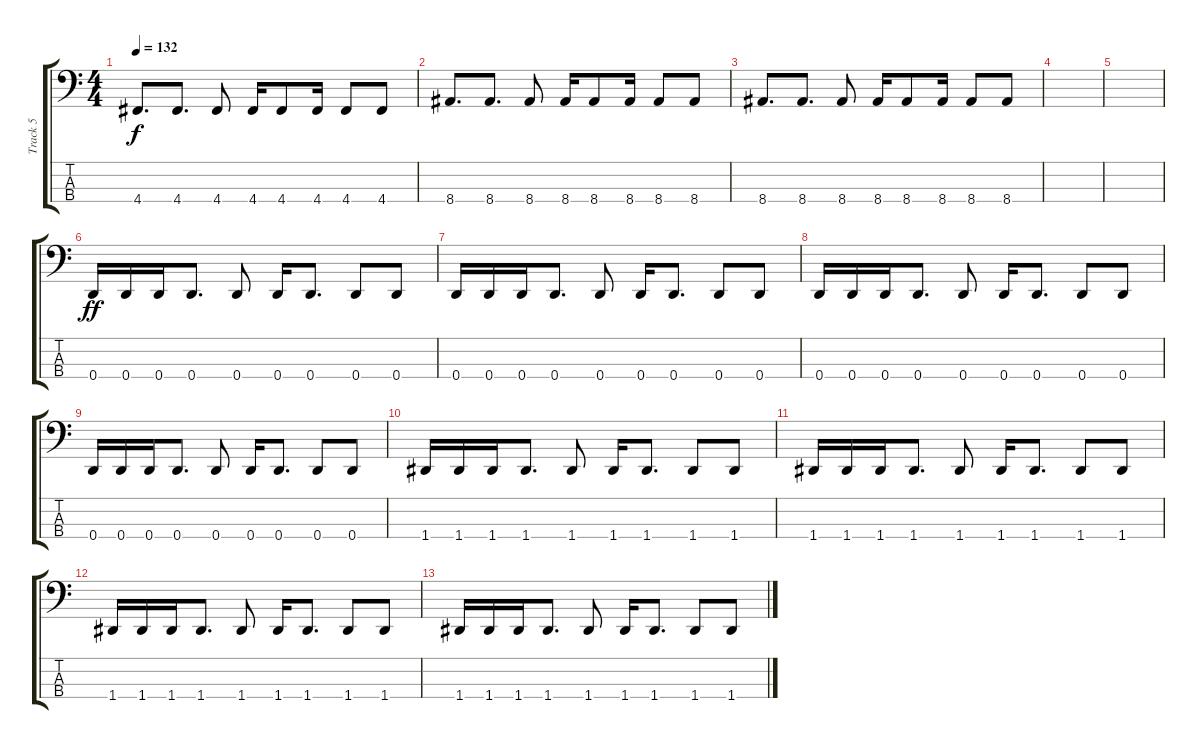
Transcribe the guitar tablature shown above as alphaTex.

\track ("Track 5" "Track 5") {instrument slapbass2}
\staff {score tabs}
\tuning (G2 D2 A1 D1) {hide}
\ts (4 4)
\tempo 132
\clef f4
\ks c
4.4.8{d dy f} 4.4.8{d} 4.4.8 4.4.16 4.4.8 4.4.16 4.4.8 4.4.8 |
8.4.8{d} 8.4.8{d} 8.4.8 8.4.16 8.4.8 8.4.16 8.4.8 8.4.8 |
8.4.8{d} 8.4.8{d} 8.4.8 8.4.16 8.4.8 8.4.16 8.4.8 8.4.8 |
|
|
0.4.16{dy ff} 0.4.16 0.4.16 0.4.8{d} 0.4.8 0.4.16 0.4.8{d} 0.4.8 0.4.8 |
0.4.16 0.4.16 0.4.16 0.4.8{d} 0.4.8 0.4.16 0.4.8{d} 0.4.8 0.4.8 |
0.4.16 0.4.16 0.4.16 0.4.8{d} 0.4.8 0.4.16 0.4.8{d} 0.4.8 0.4.8 |
0.4.16 0.4.16 0.4.16 0.4.8{d} 0.4.8 0.4.16 0.4.8{d} 0.4.8 0.4.8 |
1.4.16 1.4.16 1.4.16 1.4.8{d} 1.4.8 1.4.16 1.4.8{d} 1.4.8 1.4.8 |
1.4.16 1.4.16 1.4.16 1.4.8{d} 1.4.8 1.4.16 1.4.8{d} 1.4.8 1.4.8 |
1.4.16 1.4.16 1.4.16 1.4.8{d} 1.4.8 1.4.16 1.4.8{d} 1.4.8 1.4.8 |
1.4.16 1.4.16 1.4.16 1.4.8{d} 1.4.8 1.4.16 1.4.8{d} 1.4.8 1.4.8
